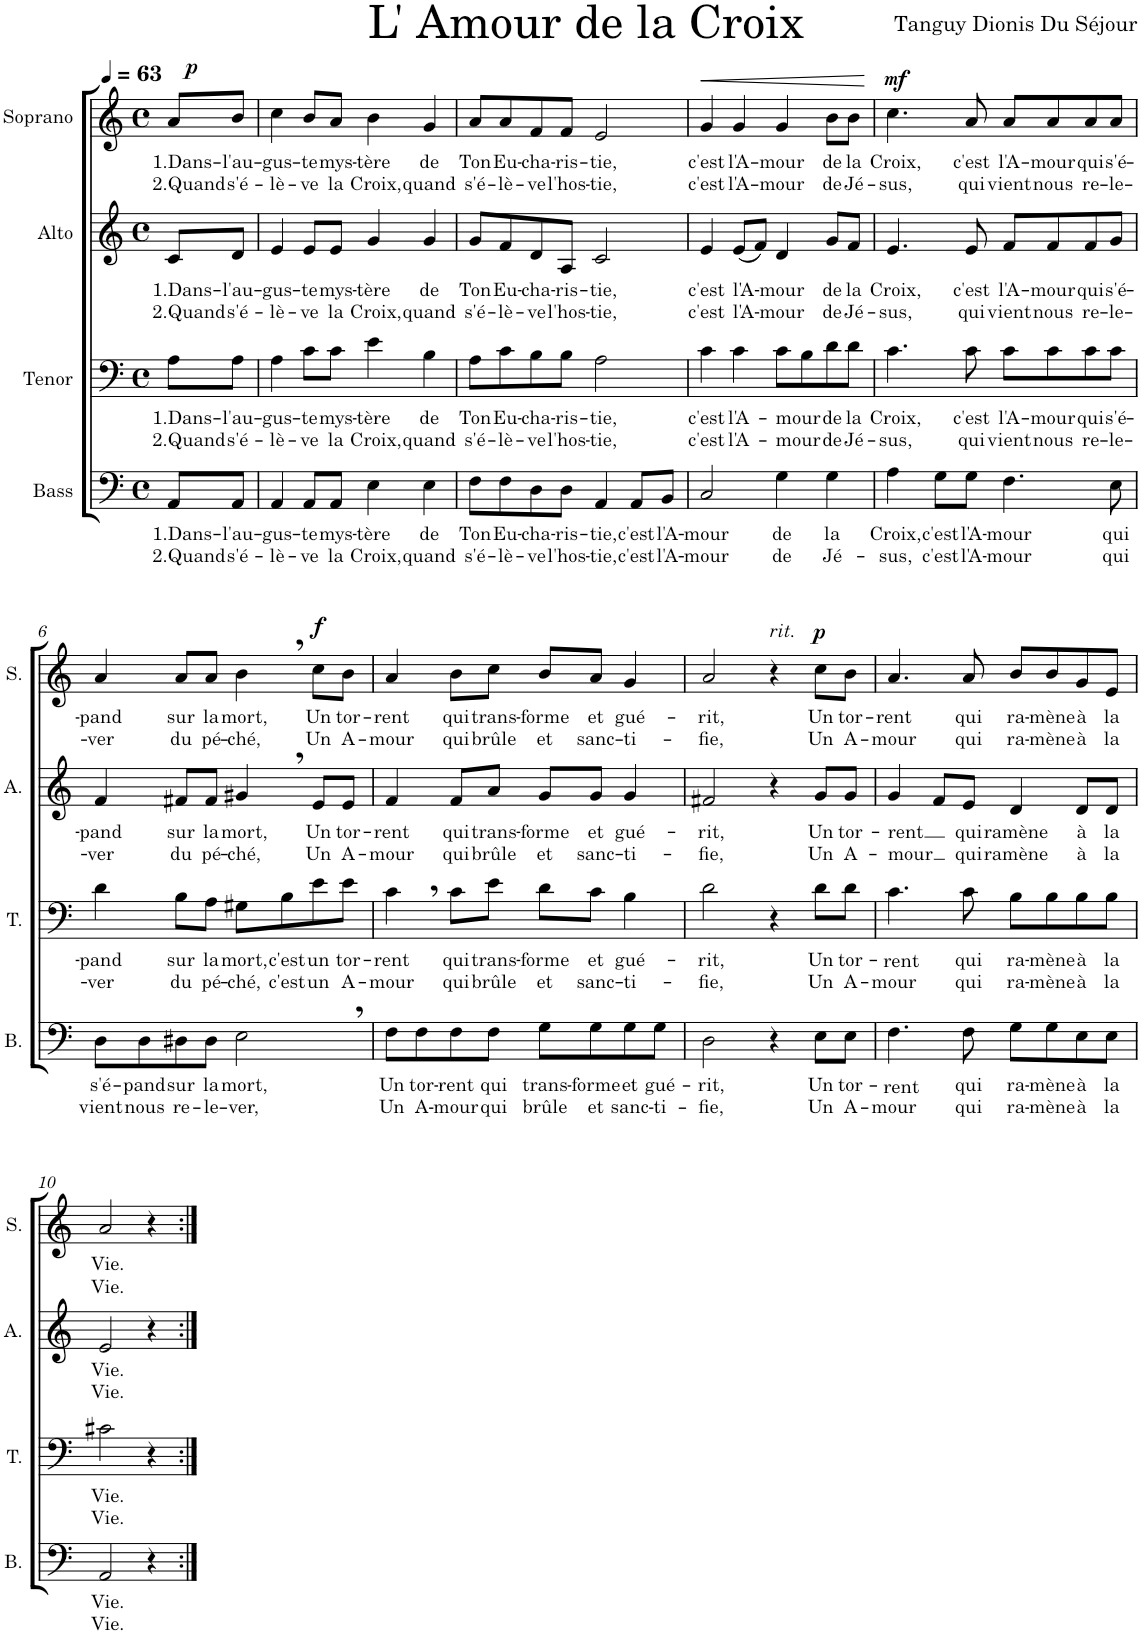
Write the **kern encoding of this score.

**kern	**text	**text	**kern	**text	**text	**kern	**text	**text	**kern	**text	**text	**dynam
*part4	*part4	*part4	*part3	*part3	*part3	*part2	*part2	*part2	*part1	*part1	*part1	*part1
*staff4	*staff4	*staff4	*staff3	*staff3	*staff3	*staff2	*staff2	*staff2	*staff1	*staff1	*staff1	*staff1
*I"Bass	*	*	*I"Tenor	*	*	*I"Alto	*	*	*I"Soprano	*	*	*
*I'B.	*	*	*I'T.	*	*	*I'A.	*	*	*I'S.	*	*	*
*clefF4	*	*	*clefF4	*	*	*clefG2	*	*	*clefG2	*	*	*
*k[]	*	*	*k[]	*	*	*k[]	*	*	*k[]	*	*	*
*M4/4	*	*	*M4/4	*	*	*M4/4	*	*	*M4/4	*	*	*
*met(c)	*	*	*met(c)	*	*	*met(c)	*	*	*met(c)	*	*	*
*MM63	*	*	*MM63	*	*	*MM63	*	*	*MM63	*	*	*
=1	=1	=1	=1	=1	=1	=1	=1	=1	=1	=1	=1	=1
!	!LO:LY:b	!LO:LY:b	!	!LO:LY:b	!LO:LY:b	!	!LO:LY:b	!LO:LY:b	!	!LO:LY:b	!LO:LY:b	!LO:DY:a
8AA/L	1.Dans-	2.Quand	8A\L	1.Dans-	2.Quand	8c/L	1.Dans-	2.Quand	8a/L	1.Dans-	2.Quand	p
!	!LO:LY:b	!LO:LY:b	!	!LO:LY:b	!LO:LY:b	!	!LO:LY:b	!LO:LY:b	!	!LO:LY:b	!LO:LY:b	!
8AA/J	-l'au-	s'é-	8A\J	-l'au-	s'é-	8d/J	-l'au-	s'é-	8b/J	-l'au-	s'é-	.
=2	=2	=2	=2	=2	=2	=2	=2	=2	=2	=2	=2	=2
!	!LO:LY:b	!LO:LY:b	!	!LO:LY:b	!LO:LY:b	!	!LO:LY:b	!LO:LY:b	!	!LO:LY:b	!LO:LY:b	!
4AA/	-gus-	-lè-	4A\	-gus-	-lè-	4e/	-gus-	-lè-	4cc\	-gus-	-lè-	.
!	!LO:LY:b	!LO:LY:b	!	!LO:LY:b	!LO:LY:b	!	!LO:LY:b	!LO:LY:b	!	!LO:LY:b	!LO:LY:b	!
8AA/L	-te	-ve	8c\L	-te	-ve	8e/L	-te	-ve	8b/L	-te	-ve	.
!	!LO:LY:b	!LO:LY:b	!	!LO:LY:b	!LO:LY:b	!	!LO:LY:b	!LO:LY:b	!	!LO:LY:b	!LO:LY:b	!
8AA/J	mys-	la	8c\J	mys-	la	8e/J	mys-	la	8a/J	mys-	la	.
!	!LO:LY:b	!LO:LY:b	!	!LO:LY:b	!LO:LY:b	!	!LO:LY:b	!LO:LY:b	!	!LO:LY:b	!LO:LY:b	!
4E\	-tère	Croix,	4e\	-tère	Croix,	4g/	-tère	Croix,	4b\	-tère	Croix,	.
!	!LO:LY:b	!LO:LY:b	!	!LO:LY:b	!LO:LY:b	!	!LO:LY:b	!LO:LY:b	!	!LO:LY:b	!LO:LY:b	!
4E\	de	quand	4B\	de	quand	4g/	de	quand	4g/	de	quand	.
=3	=3	=3	=3	=3	=3	=3	=3	=3	=3	=3	=3	=3
!	!LO:LY:b	!LO:LY:b	!	!LO:LY:b	!LO:LY:b	!	!LO:LY:b	!LO:LY:b	!	!LO:LY:b	!LO:LY:b	!
8F\L	Ton	s'é-	8A\L	Ton	s'é-	8g/L	Ton	s'é-	8a/L	Ton	s'é-	.
!	!LO:LY:b	!LO:LY:b	!	!LO:LY:b	!LO:LY:b	!	!LO:LY:b	!LO:LY:b	!	!LO:LY:b	!LO:LY:b	!
8F\	Eu-	-lè-	8c\	Eu-	-lè-	8f/	Eu-	-lè-	8a/	Eu-	-lè-	.
!	!LO:LY:b	!LO:LY:b	!	!LO:LY:b	!LO:LY:b	!	!LO:LY:b	!LO:LY:b	!	!LO:LY:b	!LO:LY:b	!
8D\	-cha-	-ve	8B\	-cha-	-ve	8d/	-cha-	-ve	8f/	-cha-	-ve	.
!	!LO:LY:b	!LO:LY:b	!	!LO:LY:b	!LO:LY:b	!	!LO:LY:b	!LO:LY:b	!	!LO:LY:b	!LO:LY:b	!
8D\J	-ris-	l'hos-	8B\J	-ris-	l'hos-	8A/J	-ris-	l'hos-	8f/J	-ris-	l'hos-	.
!	!LO:LY:b	!LO:LY:b	!	!LO:LY:b	!LO:LY:b	!	!LO:LY:b	!LO:LY:b	!	!LO:LY:b	!LO:LY:b	!
4AA/	-tie,	-tie,	2A\	-tie,	-tie,	2c/	-tie,	-tie,	2e/	-tie,	-tie,	.
!	!LO:LY:b	!LO:LY:b	!	!	!	!	!	!	!	!	!	!
8AA/L	c'est	c'est	.	.	.	.	.	.	.	.	.	.
!	!LO:LY:b	!LO:LY:b	!	!	!	!	!	!	!	!	!	!
8BB/J	l'A-	l'A-	.	.	.	.	.	.	.	.	.	.
=4	=4	=4	=4	=4	=4	=4	=4	=4	=4	=4	=4	=4
!	!LO:LY:b	!LO:LY:b	!	!LO:LY:b	!LO:LY:b	!	!LO:LY:b	!LO:LY:b	!	!LO:LY:b	!LO:LY:b	!LO:HP:b
2C/	-mour	-mour	4c\	c'est	c'est	4e/	c'est	c'est	4g/	c'est	c'est	<
!	!	!	!	!LO:LY:b	!LO:LY:b	!	!LO:LY:b	!LO:LY:b	!	!LO:LY:b	!LO:LY:b	!
.	.	.	4c\	l'A-	l'A-	(8e/L	l'A-	l'A-	4g/	l'A-	l'A-	.
.	.	.	.	.	.	8f/J)	.	.	.	.	.	.
!	!LO:LY:b	!LO:LY:b	!	!LO:LY:b	!LO:LY:b	!	!LO:LY:b	!LO:LY:b	!	!LO:LY:b	!LO:LY:b	!
4G\	de	de	8c\L	-mour	-mour	4d/	-mour	-mour	4g/	-mour	-mour	.
.	.	.	8B\	.	.	.	.	.	.	.	.	.
!	!LO:LY:b	!LO:LY:b	!	!LO:LY:b	!LO:LY:b	!	!LO:LY:b	!LO:LY:b	!	!LO:LY:b	!LO:LY:b	!
4G\	la	Jé-	8d\	de	de	8g/L	de	de	8b\L	de	de	.
!	!	!	!	!LO:LY:b	!LO:LY:b	!	!LO:LY:b	!LO:LY:b	!	!LO:LY:b	!LO:LY:b	!
.	.	.	8d\J	la	Jé-	8f/J	la	Jé-	8b\J	la	Jé-	.
.	.	.	.	.	.	.	.	.	.	.	.	[
=5	=5	=5	=5	=5	=5	=5	=5	=5	=5	=5	=5	=5
!	!LO:LY:b	!LO:LY:b	!	!LO:LY:b	!LO:LY:b	!	!LO:LY:b	!LO:LY:b	!	!LO:LY:b	!LO:LY:b	!LO:DY:a
4A\	Croix,	-sus,	4.c\	Croix,	-sus,	4.e/	Croix,	-sus,	4.cc\	Croix,	-sus,	mf
!	!LO:LY:b	!LO:LY:b	!	!	!	!	!	!	!	!	!	!
8G\L	c'est	c'est	.	.	.	.	.	.	.	.	.	.
!	!LO:LY:b	!LO:LY:b	!	!LO:LY:b	!LO:LY:b	!	!LO:LY:b	!LO:LY:b	!	!LO:LY:b	!LO:LY:b	!
8G\J	l'A-	l'A-	8c\	c'est	qui	8e/	c'est	qui	8a/	c'est	qui	.
!	!LO:LY:b	!LO:LY:b	!	!LO:LY:b	!LO:LY:b	!	!LO:LY:b	!LO:LY:b	!	!LO:LY:b	!LO:LY:b	!
4.F\	-mour	-mour	8c\L	l'A-	vient	8f/L	l'A-	vient	8a/L	l'A-	vient	.
!	!	!	!	!LO:LY:b	!LO:LY:b	!	!LO:LY:b	!LO:LY:b	!	!LO:LY:b	!LO:LY:b	!
.	.	.	8c\	-mour	nous	8f/	-mour	nous	8a/	-mour	nous	.
!	!	!	!	!LO:LY:b	!LO:LY:b	!	!LO:LY:b	!LO:LY:b	!	!LO:LY:b	!LO:LY:b	!
.	.	.	8c\	qui	re-	8f/	qui	re-	8a/	qui	re-	.
!	!LO:LY:b	!LO:LY:b	!	!LO:LY:b	!LO:LY:b	!	!LO:LY:b	!LO:LY:b	!	!LO:LY:b	!LO:LY:b	!
8E\	qui	qui	8c\J	s'é-	-le-	8g/J	s'é-	-le-	8a/J	s'é-	-le-	.
!!LO:LB:g=z
=6	=6	=6	=6	=6	=6	=6	=6	=6	=6	=6	=6	=6
!	!LO:LY:b	!LO:LY:b	!	!LO:LY:b	!LO:LY:b	!	!LO:LY:b	!LO:LY:b	!	!LO:LY:b	!LO:LY:b	!
8D\L	s'é-	vient	4d\	-pand	-ver	4f/	-pand	-ver	4a/	-pand	-ver	.
!	!LO:LY:b	!LO:LY:b	!	!	!	!	!	!	!	!	!	!
8D\	-pand	nous	.	.	.	.	.	.	.	.	.	.
!	!LO:LY:b	!LO:LY:b	!	!LO:LY:b	!LO:LY:b	!	!LO:LY:b	!LO:LY:b	!	!LO:LY:b	!LO:LY:b	!
8D#X\	sur	re-	8B\L	sur	du	8f#X/L	sur	du	8a/L	sur	du	.
!	!LO:LY:b	!LO:LY:b	!	!LO:LY:b	!LO:LY:b	!	!LO:LY:b	!LO:LY:b	!	!LO:LY:b	!LO:LY:b	!
8D#\J	la	-le-	8A\J	la	pé-	8f#/J	la	pé-	8a/J	la	pé-	.
!	!LO:LY:b	!LO:LY:b	!	!LO:LY:b	!LO:LY:b	!	!LO:LY:b	!LO:LY:b	!	!LO:LY:b	!LO:LY:b	!
2E,\	mort,	-ver,	8G#X\L	mort,	-ché,	4g#X,/	mort,	-ché,	4b,\	mort,	-ché,	.
!	!	!	!	!LO:LY:b	!LO:LY:b	!	!	!	!	!	!	!
.	.	.	8B\	c'est	c'est	.	.	.	.	.	.	.
!	!	!	!	!LO:LY:b	!LO:LY:b	!	!LO:LY:b	!LO:LY:b	!	!LO:LY:b	!LO:LY:b	!LO:DY:a
.	.	.	8e\	un	un	8e/L	Un	Un	8cc\L	Un	Un	f
!	!	!	!	!LO:LY:b	!LO:LY:b	!	!LO:LY:b	!LO:LY:b	!	!LO:LY:b	!LO:LY:b	!
.	.	.	8e\J	tor-	A-	8e/J	tor-	A-	8b\J	tor-	A-	.
=7	=7	=7	=7	=7	=7	=7	=7	=7	=7	=7	=7	=7
!	!LO:LY:b	!LO:LY:b	!	!LO:LY:b	!LO:LY:b	!	!LO:LY:b	!LO:LY:b	!	!LO:LY:b	!LO:LY:b	!
8F\L	Un	Un	4c,\	-rent	-mour	4f/	-rent	-mour	4a/	-rent	-mour	.
!	!LO:LY:b	!LO:LY:b	!	!	!	!	!	!	!	!	!	!
8F\	tor-	A-	.	.	.	.	.	.	.	.	.	.
!	!LO:LY:b	!LO:LY:b	!	!LO:LY:b	!LO:LY:b	!	!LO:LY:b	!LO:LY:b	!	!LO:LY:b	!LO:LY:b	!
8F\	-rent	-mour	8c\L	qui	qui	8f/L	qui	qui	8b\L	qui	qui	.
!	!LO:LY:b	!LO:LY:b	!	!LO:LY:b	!LO:LY:b	!	!LO:LY:b	!LO:LY:b	!	!LO:LY:b	!LO:LY:b	!
8F\J	qui	qui	8e\J	trans-	brûle	8a/J	trans-	brûle	8cc\J	trans-	brûle	.
!	!LO:LY:b	!LO:LY:b	!	!LO:LY:b	!LO:LY:b	!	!LO:LY:b	!LO:LY:b	!	!LO:LY:b	!LO:LY:b	!
8G\L	trans-	brûle	8d\L	-forme	et	8g/L	-forme	et	8b/L	-forme	et	.
!	!LO:LY:b	!LO:LY:b	!	!LO:LY:b	!LO:LY:b	!	!LO:LY:b	!LO:LY:b	!	!LO:LY:b	!LO:LY:b	!
8G\	-forme	et	8c\J	et	sanc-	8g/J	et	sanc-	8a/J	et	sanc-	.
!	!LO:LY:b	!LO:LY:b	!	!LO:LY:b	!LO:LY:b	!	!LO:LY:b	!LO:LY:b	!	!LO:LY:b	!LO:LY:b	!
8G\	et	sanc-	4B\	gué-	-ti-	4g/	gué-	-ti-	4g/	gué-	-ti-	.
!	!LO:LY:b	!LO:LY:b	!	!	!	!	!	!	!	!	!	!
8G\J	gué-	-ti-	.	.	.	.	.	.	.	.	.	.
=8	=8	=8	=8	=8	=8	=8	=8	=8	=8	=8	=8	=8
!	!LO:LY:b	!LO:LY:b	!	!LO:LY:b	!LO:LY:b	!	!LO:LY:b	!LO:LY:b	!	!LO:LY:b	!LO:LY:b	!
2D\	-rit,	-fie,	2d\	-rit,	-fie,	2f#X/	-rit,	-fie,	2a/	-rit,	-fie,	.
!	!	!	!	!	!	!	!	!	!LO:TX:a:i:t=rit.	!	!	!
4r	.	.	4r	.	.	4r	.	.	4r	.	.	.
!	!LO:LY:b	!LO:LY:b	!	!LO:LY:b	!LO:LY:b	!	!LO:LY:b	!LO:LY:b	!	!LO:LY:b	!LO:LY:b	!LO:DY:a
8E\L	Un	Un	8d\L	Un	Un	8g/L	Un	Un	8cc\L	Un	Un	p
!	!LO:LY:b	!LO:LY:b	!	!LO:LY:b	!LO:LY:b	!	!LO:LY:b	!LO:LY:b	!	!LO:LY:b	!LO:LY:b	!
8E\J	tor-	A-	8d\J	tor-	A-	8g/J	tor-	A-	8b\J	tor-	A-	.
=9	=9	=9	=9	=9	=9	=9	=9	=9	=9	=9	=9	=9
!	!LO:LY:b	!LO:LY:b	!	!LO:LY:b	!LO:LY:b	!	!LO:LY:b	!LO:LY:b	!	!LO:LY:b	!LO:LY:b	!
4.F\	-rent	-mour	4.c\	-rent	-mour	4g/	-rent	-mour	4.a/	-rent	-mour	.
.	.	.	.	.	.	8f/L	.	.	.	.	.	.
!	!LO:LY:b	!LO:LY:b	!	!LO:LY:b	!LO:LY:b	!	!LO:LY:b	!LO:LY:b	!	!LO:LY:b	!LO:LY:b	!
8F\	qui	qui	8c\	qui	qui	8e/J	qui	qui	8a/	qui	qui	.
!	!LO:LY:b	!LO:LY:b	!	!LO:LY:b	!LO:LY:b	!	!LO:LY:b	!LO:LY:b	!	!LO:LY:b	!LO:LY:b	!
8G\L	ra-	ra-	8B\L	ra-	ra-	4d/	ramène	ramène	8b/L	ra-	ra-	.
!	!LO:LY:b	!LO:LY:b	!	!LO:LY:b	!LO:LY:b	!	!	!	!	!LO:LY:b	!LO:LY:b	!
8G\	-mène	-mène	8B\	-mène	-mène	.	.	.	8b/	-mène	-mène	.
!	!LO:LY:b	!LO:LY:b	!	!LO:LY:b	!LO:LY:b	!	!LO:LY:b	!LO:LY:b	!	!LO:LY:b	!LO:LY:b	!
8E\	à	à	8B\	à	à	8d/L	à	à	8g/	à	à	.
!	!LO:LY:b	!LO:LY:b	!	!LO:LY:b	!LO:LY:b	!	!LO:LY:b	!LO:LY:b	!	!LO:LY:b	!LO:LY:b	!
8E\J	la	la	8B\J	la	la	8d/J	la	la	8e/J	la	la	.
!!LO:LB:g=z
=10	=10	=10	=10	=10	=10	=10	=10	=10	=10	=10	=10	=10
!	!LO:LY:b	!LO:LY:b	!	!LO:LY:b	!LO:LY:b	!	!LO:LY:b	!LO:LY:b	!	!LO:LY:b	!LO:LY:b	!
2AA/	Vie.	Vie.	2c#X\	Vie.	Vie.	2e/	Vie.	Vie.	2a/	Vie.	Vie.	.
4r	.	.	4r	.	.	4r	.	.	4r	.	.	.
=:|!	=:|!	=:|!	=:|!	=:|!	=:|!	=:|!	=:|!	=:|!	=:|!	=:|!	=:|!	=:|!
*-	*-	*-	*-	*-	*-	*-	*-	*-	*-	*-	*-	*-
